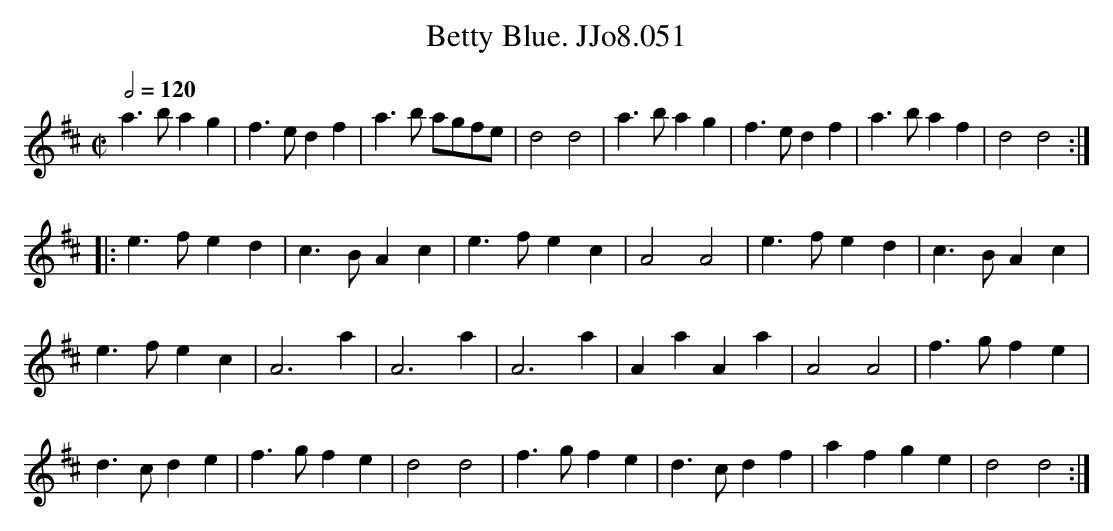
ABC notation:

X:1
T:Betty Blue. JJo8.051
M:C|
L:1/4
Q:1/2=120
K:D
a>bag|f>edf|a>b a/g/f/e/|d2d2|a>bag|f>edf|a>baf|d2d2:|
|:e>fed|c>BAc|e>fec|A2A2|e>fed|c>BAc|
e>fec|A3a|A3a|A3a|AaAa|A2A2|f>gfe|
d>cde|f>gfe|d2d2|f>gfe|d>cdf|afge|d2d2:|
